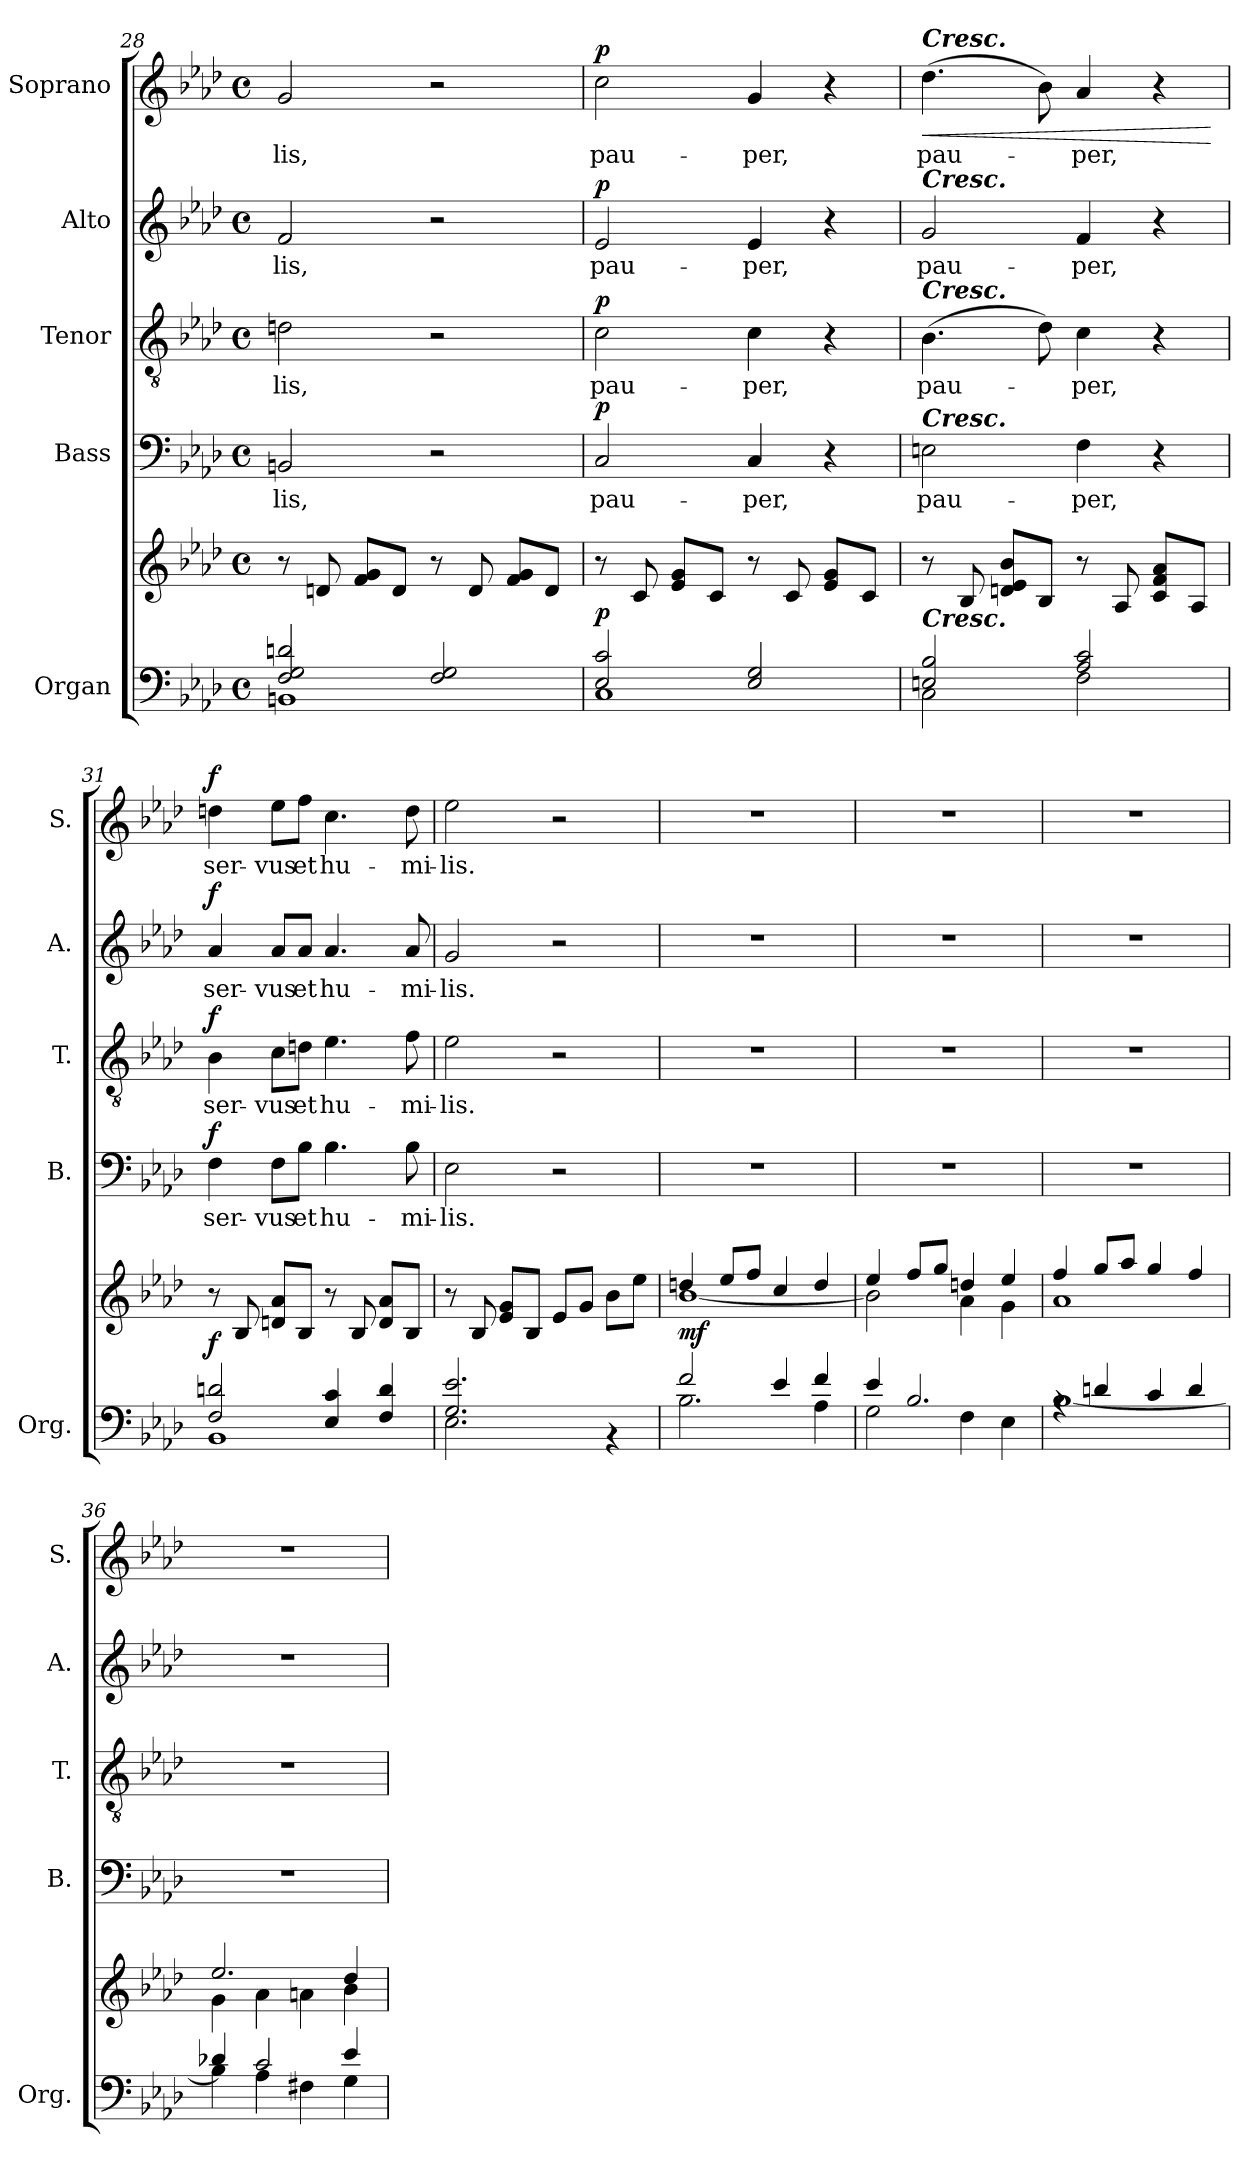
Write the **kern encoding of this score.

**kern	**kern	**dynam	**kern	**text	**dynam	**kern	**text	**dynam	**kern	**text	**dynam	**kern	**text	**dynam
*part5	*part5	*part5	*part4	*part4	*part4	*part3	*part3	*part3	*part2	*part2	*part2	*part1	*part1	*part1
*staff6	*staff5	*staff5/6	*staff4	*staff4	*staff4	*staff3	*staff3	*staff3	*staff2	*staff2	*staff2	*staff1	*staff1	*staff1
*I"Organ	*	*	*I"Bass	*	*	*I"Tenor	*	*	*I"Alto	*	*	*I"Soprano	*	*
*I'Org.	*	*	*I'B.	*	*	*I'T.	*	*	*I'A.	*	*	*I'S.	*	*
!!LO:LB:g=z
*clefF4	*clefG2	*	*clefF4	*	*	*clefGv2	*	*	*clefG2	*	*	*clefG2	*	*
*k[b-e-a-d-]	*k[b-e-a-d-]	*	*k[b-e-a-d-]	*	*	*k[b-e-a-d-]	*	*	*k[b-e-a-d-]	*	*	*k[b-e-a-d-]	*	*
*M4/4	*M4/4	*	*M4/4	*	*	*M4/4	*	*	*M4/4	*	*	*M4/4	*	*
*met(c)	*met(c)	*	*met(c)	*	*	*met(c)	*	*	*met(c)	*	*	*met(c)	*	*
=28	=28	=28	=28	=28	=28	=28	=28	=28	=28	=28	=28	=28	=28	=28
*^	*	*	*	*	*	*	*	*	*	*	*	*	*	*
!	!	!	!	!	!LO:LY:b	!	!	!LO:LY:b	!	!	!LO:LY:b	!	!	!LO:LY:b	!
2F/ 2G/ 2dn/	1BBn	8r	.	2BBn!/	-lis,	.	2dn!\	-lis,	.	2f!/	-lis,	.	2g!/	-lis,	.
.	.	8dn/	.	.	.	.	.	.	.	.	.	.	.	.	.
.	.	8f/ 8g/L	.	.	.	.	.	.	.	.	.	.	.	.	.
.	.	8d/J	.	.	.	.	.	.	.	.	.	.	.	.	.
2F/ 2G/	.	8r	.	2r	.	.	2r	.	.	2r	.	.	2r	.	.
.	.	8d/	.	.	.	.	.	.	.	.	.	.	.	.	.
.	.	8f/ 8g/L	.	.	.	.	.	.	.	.	.	.	.	.	.
.	.	8d/J	.	.	.	.	.	.	.	.	.	.	.	.	.
=29	=29	=29	=29	=29	=29	=29	=29	=29	=29	=29	=29	=29	=29	=29	=29
!	!	!	!LO:DY:a=2	!	!LO:LY:b	!LO:DY:a	!	!LO:LY:b	!LO:DY:a	!	!LO:LY:b	!LO:DY:a	!	!LO:LY:b	!LO:DY:a
2E-/ 2c/	1C	8r	p	2C!/	pau-	p	2c!\	pau-	p	2e-!/	pau-	p	2cc!\	pau-	p
.	.	8c/	.	.	.	.	.	.	.	.	.	.	.	.	.
.	.	8e-/ 8g/L	.	.	.	.	.	.	.	.	.	.	.	.	.
.	.	8c/J	.	.	.	.	.	.	.	.	.	.	.	.	.
!	!	!	!	!	!LO:LY:b	!	!	!LO:LY:b	!	!	!LO:LY:b	!	!	!LO:LY:b	!
2E-/ 2G/	.	8r	.	4C!/	-per,	.	4c!\	-per,	.	4e-!/	-per,	.	4g!/	-per,	.
.	.	8c/	.	.	.	.	.	.	.	.	.	.	.	.	.
.	.	8e-/ 8g/L	.	4r	.	.	4r	.	.	4r	.	.	4r	.	.
.	.	8c/J	.	.	.	.	.	.	.	.	.	.	.	.	.
=30	=30	=30	=30	=30	=30	=30	=30	=30	=30	=30	=30	=30	=30	=30	=30
!	!	!	!	!	!	!	!	!	!	!	!	!	!LO:TX:a:Bi:t=Cresc.	!	!
!	!	!	!	!	!	!	!	!	!	!LO:TX:a:Bi:t=Cresc.	!	!	!	!	!
!	!	!	!	!	!	!	!LO:TX:a:Bi:t=Cresc.	!	!	!	!	!	!	!	!
!	!	!	!	!LO:TX:a:Bi:t=Cresc.	!	!	!	!	!	!	!	!	!	!	!
!LO:TX:a:Bi:t=Cresc.	!	!	!	!	!	!	!	!	!	!	!	!	!	!	!
!	!	!	!	!	!LO:LY:b	!	!	!LO:LY:b	!	!	!LO:LY:b	!	!	!LO:LY:b	!LO:HP:b
2En/ 2B-/	2C\	8r	.	2En!\	pau-	.	(4.B-!\	pau-	.	2g!/	pau-	.	(4.dd-!\	pau-	<
.	.	8B-/	.	.	.	.	.	.	.	.	.	.	.	.	.
.	.	8dn/ 8e-/ 8b-/L	.	.	.	.	.	.	.	.	.	.	.	.	.
.	.	8B-/J	.	.	.	.	8d-!\)	.	.	.	.	.	8b-!\)	.	.
!	!	!	!	!	!LO:LY:b	!	!	!LO:LY:b	!	!	!LO:LY:b	!	!	!LO:LY:b	!
2A-/ 2c/	2F\	8r	.	4F!\	-per,	.	4c!\	-per,	.	4f!/	-per,	.	4a-!/	-per,	.
.	.	8A-/	.	.	.	.	.	.	.	.	.	.	.	.	.
.	.	8c/ 8f/ 8a-/L	.	4r	.	.	4r	.	.	4r	.	.	4r	.	.
.	.	8A-/J	.	.	.	.	.	.	.	.	.	.	.	.	.
*v	*v	*	*	*	*	*	*	*	*	*	*	*	*	*	*
.	.	.	.	.	.	.	.	.	.	.	.	.	.	[
=31	=31	=31	=31	=31	=31	=31	=31	=31	=31	=31	=31	=31	=31	=31
*^	*	*	*	*	*	*	*	*	*	*	*	*	*	*
!	!	!	!LO:DY:a=2	!	!LO:LY:b	!LO:DY:a	!	!LO:LY:b	!LO:DY:a	!	!LO:LY:b	!LO:DY:a	!	!LO:LY:b	!LO:DY:a
2F/ 2dn/	1BB-	8r	f	4F!\	ser-	f	4B-!\	ser-	f	4a-!/	ser-	f	4ddn!\	ser-	f
.	.	8B-/	.	.	.	.	.	.	.	.	.	.	.	.	.
!	!	!	!	!	!LO:LY:b	!	!	!LO:LY:b	!	!	!LO:LY:b	!	!	!LO:LY:b	!
.	.	8dn/ 8a-/L	.	8F!\L	-vus	.	8c!\L	-vus	.	8a-!/L	-vus	.	8ee-!\L	-vus	.
!	!	!	!	!	!LO:LY:b	!	!	!LO:LY:b	!	!	!LO:LY:b	!	!	!LO:LY:b	!
.	.	8B-/J	.	8B-!\J	et	.	8dn!\J	et	.	8a-!/J	et	.	8ff!\J	et	.
!	!	!	!	!	!LO:LY:b	!	!	!LO:LY:b	!	!	!LO:LY:b	!	!	!LO:LY:b	!
4E-/ 4c/	.	8r	.	4.B-!\	hu-	.	4.e-!\	hu-	.	4.a-!/	hu-	.	4.cc!\	hu-	.
.	.	8B-/	.	.	.	.	.	.	.	.	.	.	.	.	.
4F/ 4d/	.	8d/ 8a-/L	.	.	.	.	.	.	.	.	.	.	.	.	.
!	!	!	!	!	!LO:LY:b	!	!	!LO:LY:b	!	!	!LO:LY:b	!	!	!LO:LY:b	!
.	.	8B-/J	.	8B-!\	-mi-	.	8f!\	-mi-	.	8a-!/	-mi-	.	8dd!\	-mi-	.
=32	=32	=32	=32	=32	=32	=32	=32	=32	=32	=32	=32	=32	=32	=32	=32
!	!	!	!	!	!LO:LY:b	!	!	!LO:LY:b	!	!	!LO:LY:b	!	!	!LO:LY:b	!
2.G/ 2.e-/	2.E-\	8r	.	2E-!\	-lis.	.	2e-!\	-lis.	.	2g!/	-lis.	.	2ee-!\	-lis.	.
.	.	8B-/	.	.	.	.	.	.	.	.	.	.	.	.	.
.	.	8e-/ 8g/L	.	.	.	.	.	.	.	.	.	.	.	.	.
.	.	8B-/J	.	.	.	.	.	.	.	.	.	.	.	.	.
.	.	8e-/L	.	2r	.	.	2r	.	.	2r	.	.	2r	.	.
.	.	8g/J	.	.	.	.	.	.	.	.	.	.	.	.	.
4rBB	4ryy	8b-\L	.	.	.	.	.	.	.	.	.	.	.	.	.
.	.	8ee-\J	.	.	.	.	.	.	.	.	.	.	.	.	.
!!LO:PB:g=z
=33	=33	=33	=33	=33	=33	=33	=33	=33	=33	=33	=33	=33	=33	=33	=33
*	*	*^	*	*	*	*	*	*	*	*	*	*	*	*	*
!	!	!	!	!LO:DY:b	!	!	!	!	!	!	!	!	!	!	!	!
2f/	2.B-\	4ddn/	[1b-	mf	1r	.	.	1r	.	.	1r	.	.	1r	.	.
.	.	8ee-/L	.	.	.	.	.	.	.	.	.	.	.	.	.	.
.	.	8ff/J	.	.	.	.	.	.	.	.	.	.	.	.	.	.
4e-/	.	4cc/	.	.	.	.	.	.	.	.	.	.	.	.	.	.
4f/	4A-\	4dd/	.	.	.	.	.	.	.	.	.	.	.	.	.	.
=34	=34	=34	=34	=34	=34	=34	=34	=34	=34	=34	=34	=34	=34	=34	=34	=34
4e-/	2G\	4ee-/	2b-\]	.	1r	.	.	1r	.	.	1r	.	.	1r	.	.
2.B-/	.	8ff/L	.	.	.	.	.	.	.	.	.	.	.	.	.	.
.	.	8gg/J	.	.	.	.	.	.	.	.	.	.	.	.	.	.
.	4F\	4ddn/	4a-\	.	.	.	.	.	.	.	.	.	.	.	.	.
.	4E-\	4ee-/	4g\	.	.	.	.	.	.	.	.	.	.	.	.	.
=35	=35	=35	=35	=35	=35	=35	=35	=35	=35	=35	=35	=35	=35	=35	=35	=35
4rA	[1B-	4ff/	1a-	.	1r	.	.	1r	.	.	1r	.	.	1r	.	.
4dn/	.	8gg/L	.	.	.	.	.	.	.	.	.	.	.	.	.	.
.	.	8aa-/J	.	.	.	.	.	.	.	.	.	.	.	.	.	.
4c/	.	4gg/	.	.	.	.	.	.	.	.	.	.	.	.	.	.
4d/	.	4ff/	.	.	.	.	.	.	.	.	.	.	.	.	.	.
=36	=36	=36	=36	=36	=36	=36	=36	=36	=36	=36	=36	=36	=36	=36	=36	=36
4d-X/	4B-\]	2.ee-/	4g\	.	1r	.	.	1r	.	.	1r	.	.	1r	.	.
2c/	4A-\	.	4a-\	.	.	.	.	.	.	.	.	.	.	.	.	.
.	4F#X\	.	4an\	.	.	.	.	.	.	.	.	.	.	.	.	.
4e-/	4G\	4dd-/	4b-\	.	.	.	.	.	.	.	.	.	.	.	.	.
*v	*v	*	*	*	*	*	*	*	*	*	*	*	*	*	*	*
*	*v	*v	*	*	*	*	*	*	*	*	*	*	*	*	*
=	=	=	=	=	=	=	=	=	=	=	=	=	=	=
*-	*-	*-	*-	*-	*-	*-	*-	*-	*-	*-	*-	*-	*-	*-
